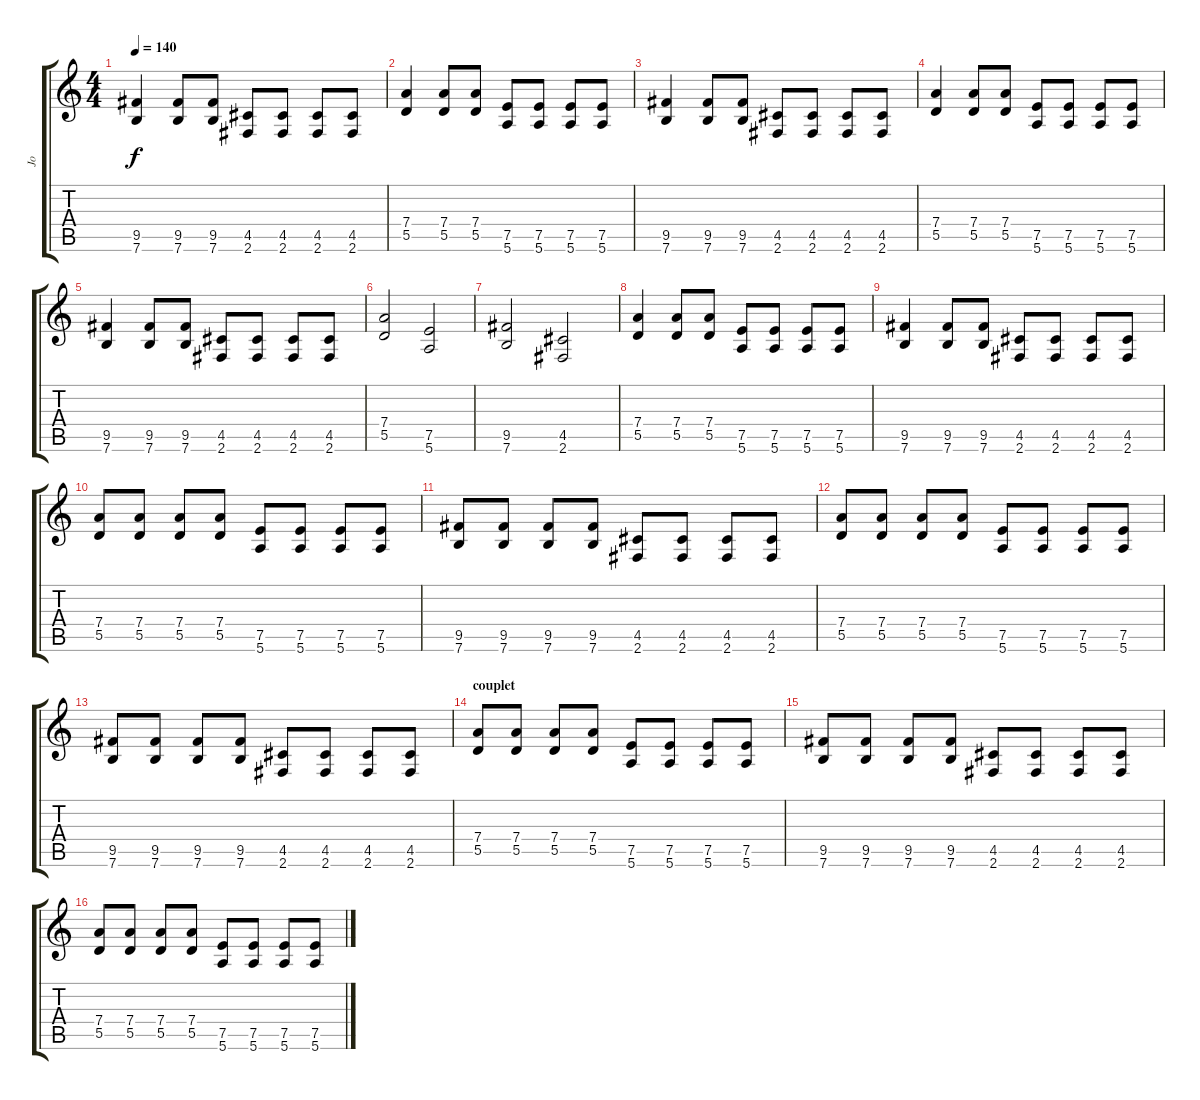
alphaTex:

\track ("Jo" "Jo") {instrument overdrivenguitar}
\staff {score tabs}
\tuning (E4 B3 G3 D3 A2 E2) {hide}
\ts (4 4)
\tempo 140
\clef g2
\ks c
(9.5 7.6).4{dy f} (9.5 7.6).8 (9.5 7.6).8 (4.5 2.6).8 (4.5 2.6).8 (4.5 2.6).8 (4.5 2.6).8 |
(7.4 5.5).4{volume 16} (7.4 5.5).8 (7.4 5.5).8 (7.5 5.6).8 (7.5 5.6).8 (7.5 5.6).8 (7.5 5.6).8 |
(9.5 7.6).4 (9.5 7.6).8 (9.5 7.6).8 (4.5 2.6).8 (4.5 2.6).8 (4.5 2.6).8 (4.5 2.6).8 |
(7.4 5.5).4 (7.4 5.5).8 (7.4 5.5).8 (7.5 5.6).8 (7.5 5.6).8 (7.5 5.6).8 (7.5 5.6).8 |
(9.5 7.6).4 (9.5 7.6).8 (9.5 7.6).8 (4.5 2.6).8 (4.5 2.6).8 (4.5 2.6).8 (4.5 2.6).8 |
(7.4 5.5).2{volume 16} (7.5 5.6).2 |
(9.5 7.6).2 (4.5 2.6).2 |
(7.4 5.5).4{volume 16} (7.4 5.5).8 (7.4 5.5).8 (7.5 5.6).8 (7.5 5.6).8 (7.5 5.6).8 (7.5 5.6).8 |
(9.5 7.6).4 (9.5 7.6).8 (9.5 7.6).8 (4.5 2.6).8 (4.5 2.6).8 (4.5 2.6).8 (4.5 2.6).8 |
(7.4 5.5).8{volume 16} (7.4 5.5).8 (7.4 5.5).8 (7.4 5.5).8 (7.5 5.6).8 (7.5 5.6).8 (7.5 5.6).8 (7.5 5.6).8 |
(9.5 7.6).8 (9.5 7.6).8 (9.5 7.6).8 (9.5 7.6).8 (4.5 2.6).8 (4.5 2.6).8 (4.5 2.6).8 (4.5 2.6).8 |
(7.4 5.5).8{volume 16} (7.4 5.5).8 (7.4 5.5).8 (7.4 5.5).8 (7.5 5.6).8 (7.5 5.6).8 (7.5 5.6).8 (7.5 5.6).8 |
(9.5 7.6).8 (9.5 7.6).8 (9.5 7.6).8 (9.5 7.6).8 (4.5 2.6).8 (4.5 2.6).8 (4.5 2.6).8 (4.5 2.6).8 |
\section ("" "couplet")
(7.4 5.5).8{volume 16} (7.4 5.5).8 (7.4 5.5).8 (7.4 5.5).8 (7.5 5.6).8 (7.5 5.6).8 (7.5 5.6).8 (7.5 5.6).8 |
(9.5 7.6).8 (9.5 7.6).8 (9.5 7.6).8 (9.5 7.6).8 (4.5 2.6).8 (4.5 2.6).8 (4.5 2.6).8 (4.5 2.6).8 |
(7.4 5.5).8{volume 16} (7.4 5.5).8 (7.4 5.5).8 (7.4 5.5).8 (7.5 5.6).8 (7.5 5.6).8 (7.5 5.6).8 (7.5 5.6).8
